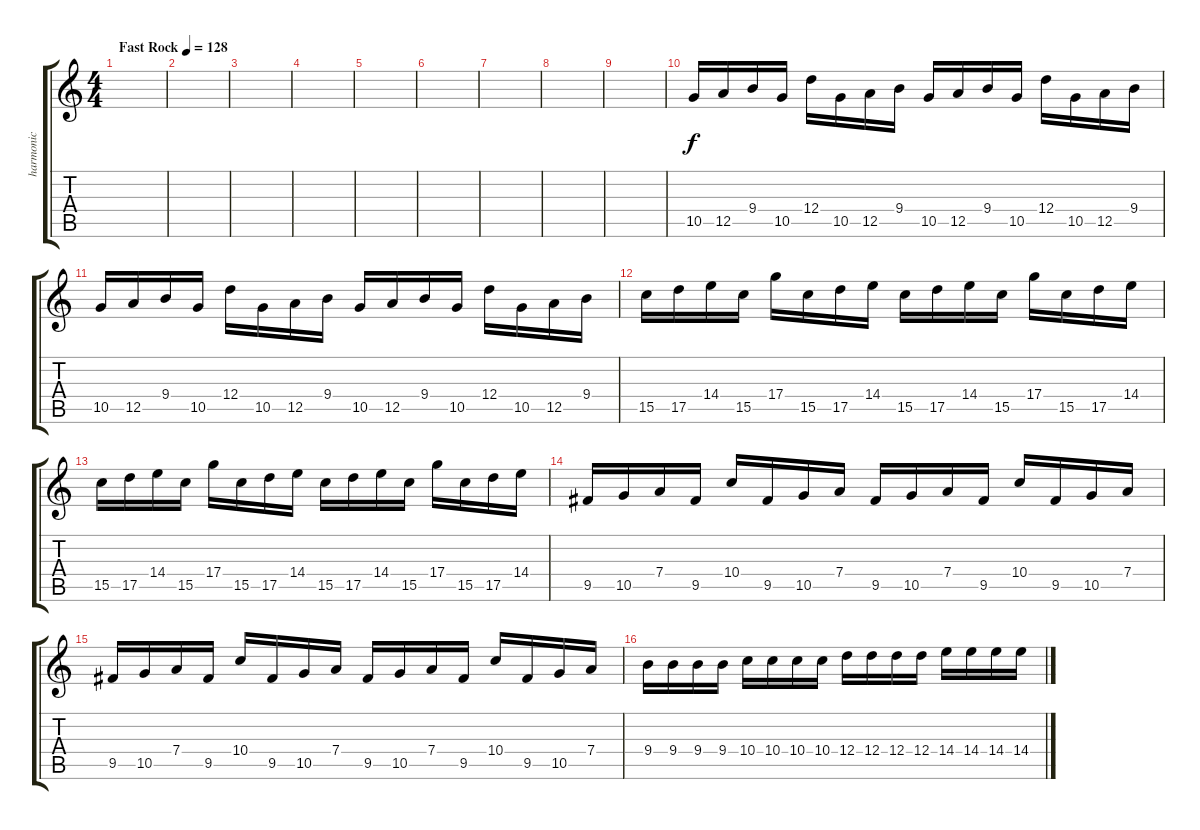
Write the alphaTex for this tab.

\track ("harmonic" "harmonic") {instrument distortionguitar}
\staff {score tabs}
\tuning (E4 B3 G3 D3 A2 E2) {hide}
\ts (4 4)
\tempo (128 "Fast Rock")
\clef g2
\ks c
|
|
|
|
|
|
|
|
|
10.5.16 12.5.16 9.4.16 10.5.16 12.4.16 10.5.16 12.5.16 9.4.16 10.5.16 12.5.16 9.4.16 10.5.16 12.4.16 10.5.16 12.5.16 9.4.16 |
10.5.16 12.5.16 9.4.16 10.5.16 12.4.16 10.5.16 12.5.16 9.4.16 10.5.16 12.5.16 9.4.16 10.5.16 12.4.16 10.5.16 12.5.16 9.4.16 |
15.5.16 17.5.16 14.4.16 15.5.16 17.4.16 15.5.16 17.5.16 14.4.16 15.5.16 17.5.16 14.4.16 15.5.16 17.4.16 15.5.16 17.5.16 14.4.16 |
15.5.16 17.5.16 14.4.16 15.5.16 17.4.16 15.5.16 17.5.16 14.4.16 15.5.16 17.5.16 14.4.16 15.5.16 17.4.16 15.5.16 17.5.16 14.4.16 |
9.5.16 10.5.16 7.4.16 9.5.16 10.4.16 9.5.16 10.5.16 7.4.16 9.5.16 10.5.16 7.4.16 9.5.16 10.4.16 9.5.16 10.5.16 7.4.16 |
9.5.16 10.5.16 7.4.16 9.5.16 10.4.16 9.5.16 10.5.16 7.4.16 9.5.16 10.5.16 7.4.16 9.5.16 10.4.16 9.5.16 10.5.16 7.4.16 |
9.4.16 9.4.16 9.4.16 9.4.16 10.4.16 10.4.16 10.4.16 10.4.16 12.4.16 12.4.16 12.4.16 12.4.16 14.4.16 14.4.16 14.4.16 14.4.16
